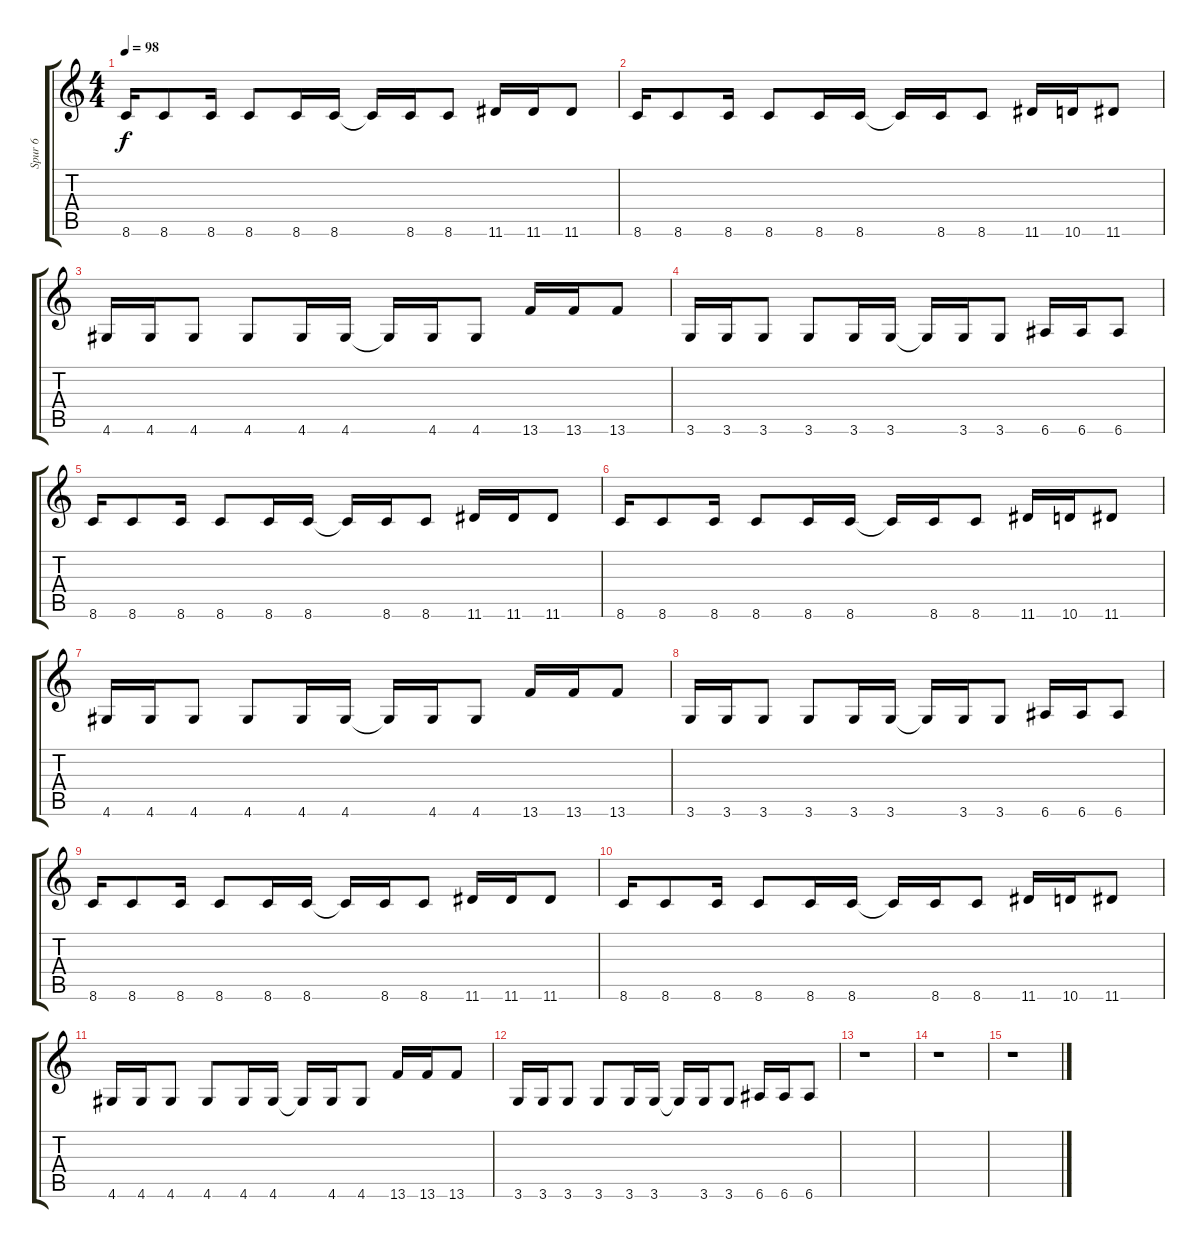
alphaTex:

\track ("Spur 6" "Spur 6") {instrument electricbassfinger}
\staff {score tabs}
\tuning (E4 B3 G3 D3 A2 E2) {hide}
\ts (4 4)
\tempo 98
\clef g2
\ks c
8.6.16{dy f} 8.6.8 8.6.16 8.6.8 8.6.16 8.6.16 8.6{t}.16 8.6.16 8.6.8 11.6.16 11.6.16 11.6.8 |
8.6.16 8.6.8 8.6.16 8.6.8 8.6.16 8.6.16 8.6{t}.16 8.6.16 8.6.8 11.6.16 10.6.16 11.6.8 |
4.6.16 4.6.16 4.6.8 4.6.8 4.6.16 4.6.16 4.6{t}.16 4.6.16 4.6.8 13.6.16 13.6.16 13.6.8 |
3.6.16 3.6.16 3.6.8 3.6.8 3.6.16 3.6.16 3.6{t}.16 3.6.16 3.6.8 6.6.16 6.6.16 6.6.8 |
8.6.16 8.6.8 8.6.16 8.6.8 8.6.16 8.6.16 8.6{t}.16 8.6.16 8.6.8 11.6.16 11.6.16 11.6.8 |
8.6.16 8.6.8 8.6.16 8.6.8 8.6.16 8.6.16 8.6{t}.16 8.6.16 8.6.8 11.6.16 10.6.16 11.6.8 |
4.6.16 4.6.16 4.6.8 4.6.8 4.6.16 4.6.16 4.6{t}.16 4.6.16 4.6.8 13.6.16 13.6.16 13.6.8 |
3.6.16 3.6.16 3.6.8 3.6.8 3.6.16 3.6.16 3.6{t}.16 3.6.16 3.6.8 6.6.16 6.6.16 6.6.8 |
8.6.16 8.6.8 8.6.16 8.6.8 8.6.16 8.6.16 8.6{t}.16 8.6.16 8.6.8 11.6.16 11.6.16 11.6.8 |
8.6.16 8.6.8 8.6.16 8.6.8 8.6.16 8.6.16 8.6{t}.16 8.6.16 8.6.8 11.6.16 10.6.16 11.6.8 |
4.6.16 4.6.16 4.6.8 4.6.8 4.6.16 4.6.16 4.6{t}.16 4.6.16 4.6.8 13.6.16 13.6.16 13.6.8 |
3.6.16 3.6.16 3.6.8 3.6.8 3.6.16 3.6.16 3.6{t}.16 3.6.16 3.6.8 6.6.16 6.6.16 6.6.8 |
r.1 |
r.1 |
r.1
